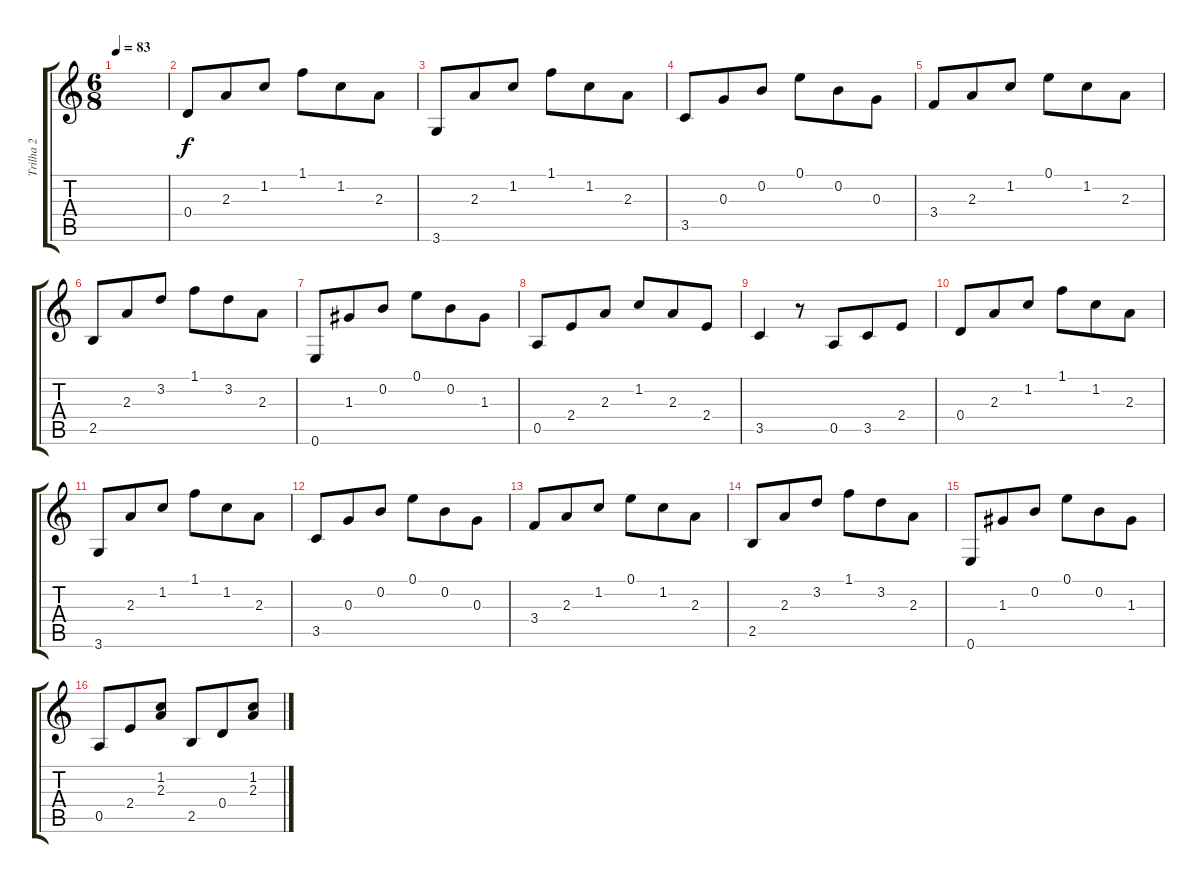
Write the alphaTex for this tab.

\track ("Trilha 2" "Trilha 2") {instrument electricguitarjazz}
\staff {score tabs}
\tuning (E4 B3 G3 D3 A2 E2) {hide}
\ts (6 8)
\tempo 83
\clef g2
\ks c
|
0.4.8 2.3.8 1.2.8 1.1.8 1.2.8 2.3.8 |
3.6.8 2.3.8 1.2.8 1.1.8 1.2.8 2.3.8 |
3.5.8 0.3.8 0.2.8 0.1.8 0.2.8 0.3.8 |
3.4.8 2.3.8 1.2.8 0.1.8 1.2.8 2.3.8 |
2.5.8 2.3.8 3.2.8 1.1.8 3.2.8 2.3.8 |
0.6.8 1.3.8 0.2.8 0.1.8 0.2.8 1.3.8 |
0.5.8 2.4.8 2.3.8 1.2.8 2.3.8 2.4.8 |
3.5.4 r.8 0.5.8 3.5.8 2.4.8 |
0.4.8 2.3.8 1.2.8 1.1.8 1.2.8 2.3.8 |
3.6.8 2.3.8 1.2.8 1.1.8 1.2.8 2.3.8 |
3.5.8 0.3.8 0.2.8 0.1.8 0.2.8 0.3.8 |
3.4.8 2.3.8 1.2.8 0.1.8 1.2.8 2.3.8 |
2.5.8 2.3.8 3.2.8 1.1.8 3.2.8 2.3.8 |
0.6.8 1.3.8 0.2.8 0.1.8 0.2.8 1.3.8 |
0.5.8 2.4.8 (1.2 2.3).8 2.5.8 0.4.8 (1.2 2.3).8
